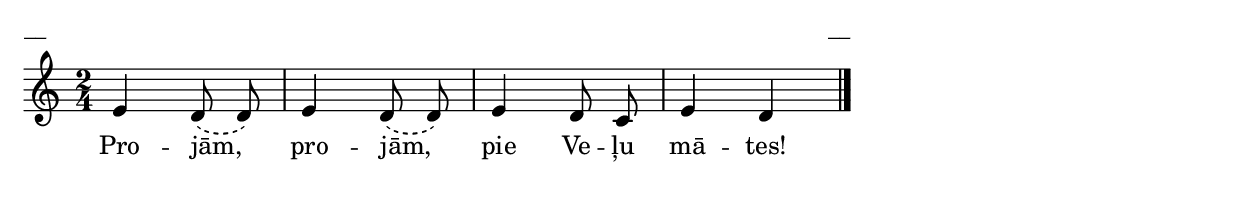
\version "2.13.16"
%\header {
%    title = "Projām, projām, pie Veļu mātes",AA lapas, veļu laiks
%}
\paper {
line-width = 14\cm
left-margin = 0.4\cm
between-system-padding = 0.1\cm
between-system-space = 0.1\cm
}
\layout {
indent = #0
ragged-last = ##f
}

voiceA = \relative c' {
\clef "treble"
\key c \major
\time 2/4
\slurDashed
e4 d8( d) |
e4 d8( d) |
e4 d8 c |
e4 d |
\bar "|."
} 

lyricA = \lyricmode {
Pro -- jām, pro -- jām, pie Ve -- ļu mā -- tes!

} 

fullScore = <<
\new Staff {
<<
\new Voice = "voiceA" { \oneVoice \autoBeamOff \voiceA }
\lyricsto "voiceA" \new Lyrics \lyricA
>>
}
>>

\score {
\fullScore
\header { piece = "__" opus = "__" }
}
\markup { \with-color #(x11-color 'white) \sans \smaller "__" }
\score {
\unfoldRepeats
\fullScore
\midi {
\context { \Staff \remove "Staff_performer" }
\context { \Voice \consists "Staff_performer" }
}
}


